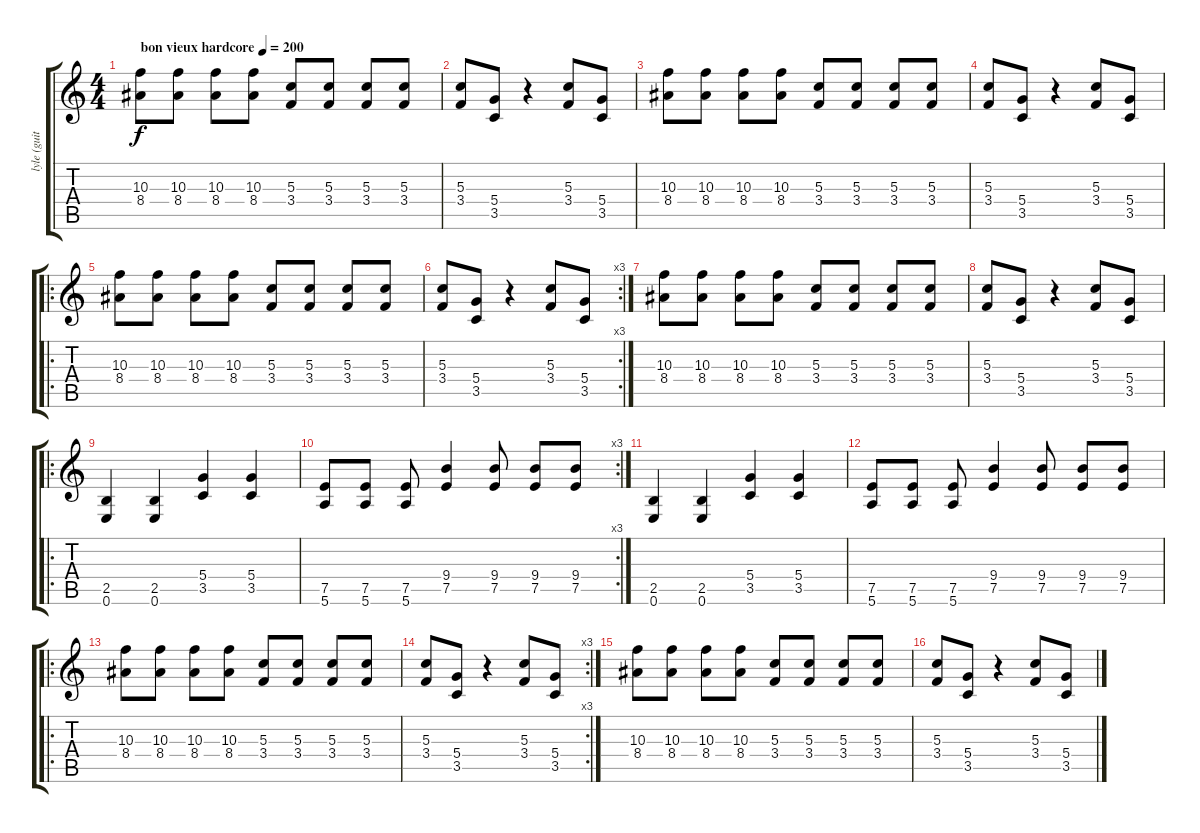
\track ("lyle (guitare)" "lyle (guit") {instrument distortionguitar}
\staff {score tabs}
\tuning (E4 B3 G3 D3 A2 E2) {hide}
\ts (4 4)
\tempo (200 "bon vieux hardcore")
\clef g2
\ks c
(10.3 8.4).8{dy f instrument distortionguitar} (10.3 8.4).8 (10.3 8.4).8 (10.3 8.4).8 (5.3 3.4).8 (5.3 3.4).8 (5.3 3.4).8 (5.3 3.4).8 |
(5.3 3.4).8 (5.4 3.5).8 r.4 (5.3 3.4).8 (5.4 3.5).8 |
(10.3 8.4).8 (10.3 8.4).8 (10.3 8.4).8 (10.3 8.4).8 (5.3 3.4).8 (5.3 3.4).8 (5.3 3.4).8 (5.3 3.4).8 |
(5.3 3.4).8 (5.4 3.5).8 r.4 (5.3 3.4).8 (5.4 3.5).8 |
\ro
(10.3 8.4).8 (10.3 8.4).8 (10.3 8.4).8 (10.3 8.4).8 (5.3 3.4).8 (5.3 3.4).8 (5.3 3.4).8 (5.3 3.4).8 |
\rc 3
(5.3 3.4).8 (5.4 3.5).8 r.4 (5.3 3.4).8 (5.4 3.5).8 |
(10.3 8.4).8 (10.3 8.4).8 (10.3 8.4).8 (10.3 8.4).8 (5.3 3.4).8 (5.3 3.4).8 (5.3 3.4).8 (5.3 3.4).8 |
(5.3 3.4).8 (5.4 3.5).8 r.4 (5.3 3.4).8 (5.4 3.5).8 |
\ro
(2.5 0.6).4 (2.5 0.6).4 (5.4 3.5).4 (5.4 3.5).4 |
\rc 3
(7.5 5.6).8 (7.5 5.6).8 (7.5 5.6).8 (9.4 7.5).4 (9.4 7.5).8 (9.4 7.5).8 (9.4 7.5).8 |
(2.5 0.6).4 (2.5 0.6).4 (5.4 3.5).4 (5.4 3.5).4 |
(7.5 5.6).8 (7.5 5.6).8 (7.5 5.6).8 (9.4 7.5).4 (9.4 7.5).8 (9.4 7.5).8 (9.4 7.5).8 |
\ro
(10.3 8.4).8 (10.3 8.4).8 (10.3 8.4).8 (10.3 8.4).8 (5.3 3.4).8 (5.3 3.4).8 (5.3 3.4).8 (5.3 3.4).8 |
\rc 3
(5.3 3.4).8 (5.4 3.5).8 r.4 (5.3 3.4).8 (5.4 3.5).8 |
(10.3 8.4).8 (10.3 8.4).8 (10.3 8.4).8 (10.3 8.4).8 (5.3 3.4).8 (5.3 3.4).8 (5.3 3.4).8 (5.3 3.4).8 |
(5.3 3.4).8 (5.4 3.5).8 r.4 (5.3 3.4).8 (5.4 3.5).8
